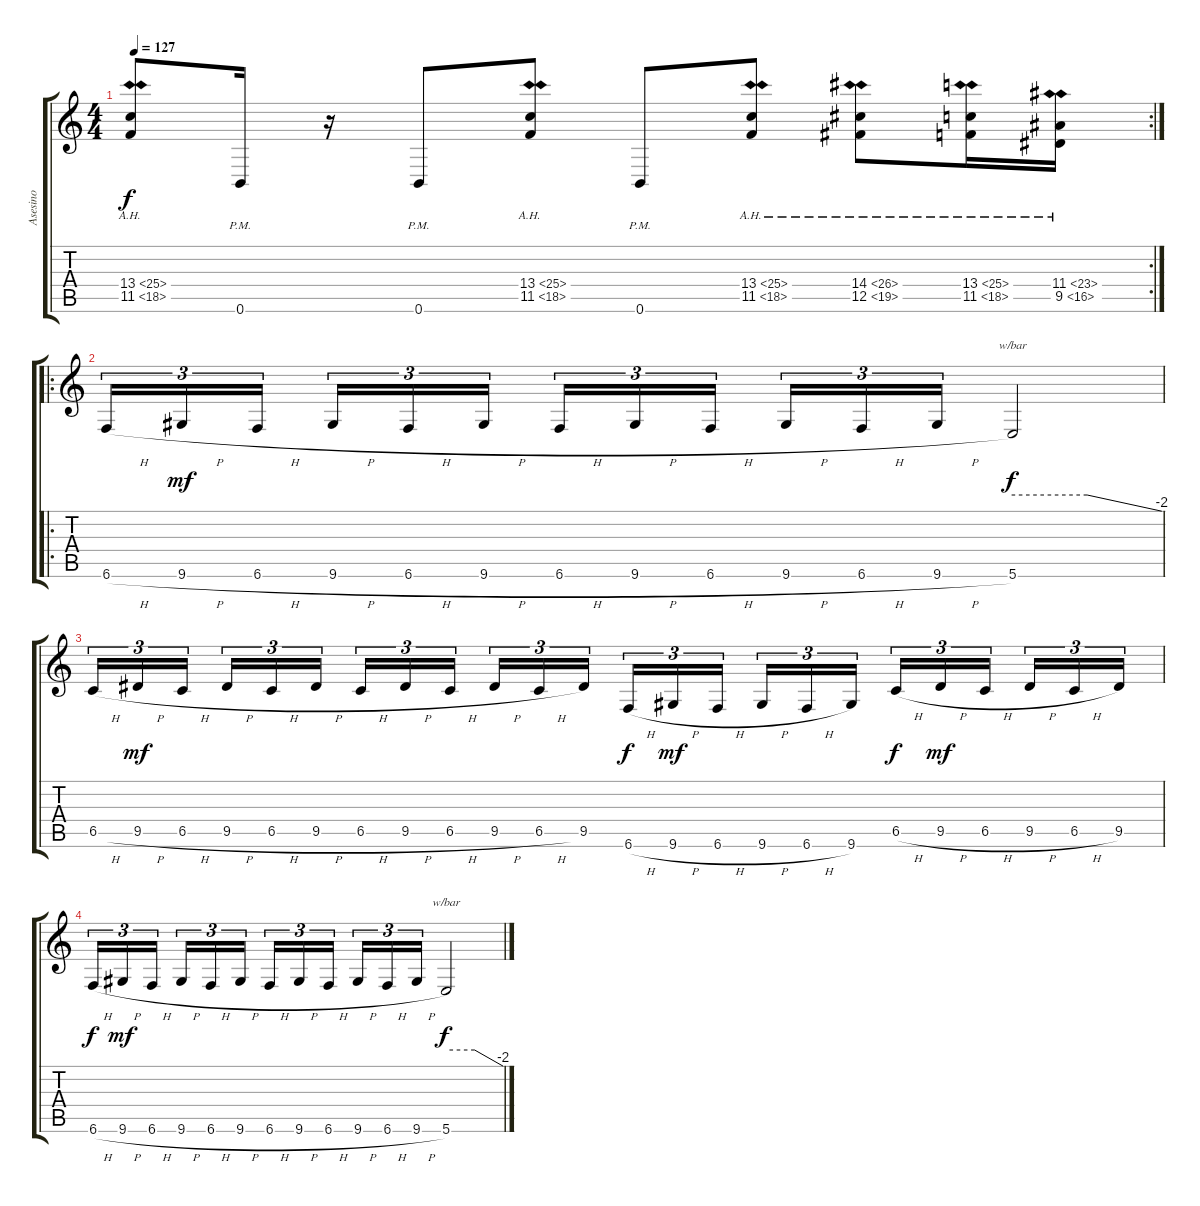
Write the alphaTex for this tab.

\track ("Asesino" "Asesino") {instrument distortionguitar}
\staff {score tabs}
\tuning (Db4 Ab3 E3 B2 Gb2 B1) {hide}
\rc 2
\ts (4 4)
\tempo 127
\clef g2
\ks c
(13.4{ah 12} 11.5{ah 7}).8{dy f} 0.6{pm}.16 r.16 0.6{pm}.8 (13.4{ah 12} 11.5{ah 7}).8 0.6{pm}.8 (13.4{ah 12} 11.5{ah 7}).8 (14.4{ah 12} 12.5{ah 7}).8 (13.4{ah 12} 11.5{ah 7}).16 (11.4{ah 12} 9.5{ah 7}).16 |
\ro
6.6{h}.16{tu (3 2)} 9.6{h}.16{tu (3 2) dy mf} 6.6{h}.16{tu (3 2)} 9.6{h}.16{tu (3 2)} 6.6{h}.16{tu (3 2)} 9.6{h}.16{tu (3 2)} 6.6{h}.16{tu (3 2)} 9.6{h}.16{tu (3 2)} 6.6{h}.16{tu (3 2)} 9.6{h}.16{tu (3 2)} 6.6{h}.16{tu (3 2)} 9.6{h}.16{tu (3 2)} 5.6.2{tbe (custom default 0 0 30 0 60 -8) dy f} |
6.5{h}.16{tu (3 2)} 9.5{h}.16{tu (3 2) dy mf} 6.5{h}.16{tu (3 2)} 9.5{h}.16{tu (3 2)} 6.5{h}.16{tu (3 2)} 9.5{h}.16{tu (3 2)} 6.5{h}.16{tu (3 2)} 9.5{h}.16{tu (3 2)} 6.5{h}.16{tu (3 2)} 9.5{h}.16{tu (3 2)} 6.5{h}.16{tu (3 2)} 9.5.16{tu (3 2)} 6.6{h}.16{tu (3 2) dy f} 9.6{h}.16{tu (3 2) dy mf} 6.6{h}.16{tu (3 2)} 9.6{h}.16{tu (3 2)} 6.6{h}.16{tu (3 2)} 9.6.16{tu (3 2)} 6.5{h}.16{tu (3 2) dy f} 9.5{h}.16{tu (3 2) dy mf} 6.5{h}.16{tu (3 2)} 9.5{h}.16{tu (3 2)} 6.5{h}.16{tu (3 2)} 9.5.16{tu (3 2)} |
6.6{h}.16{tu (3 2) dy f} 9.6{h}.16{tu (3 2) dy mf} 6.6{h}.16{tu (3 2)} 9.6{h}.16{tu (3 2)} 6.6{h}.16{tu (3 2)} 9.6{h}.16{tu (3 2)} 6.6{h}.16{tu (3 2)} 9.6{h}.16{tu (3 2)} 6.6{h}.16{tu (3 2)} 9.6{h}.16{tu (3 2)} 6.6{h}.16{tu (3 2)} 9.6{h}.16{tu (3 2)} 5.6.2{tbe (custom default 0 0 30 0 60 -8) dy f}
